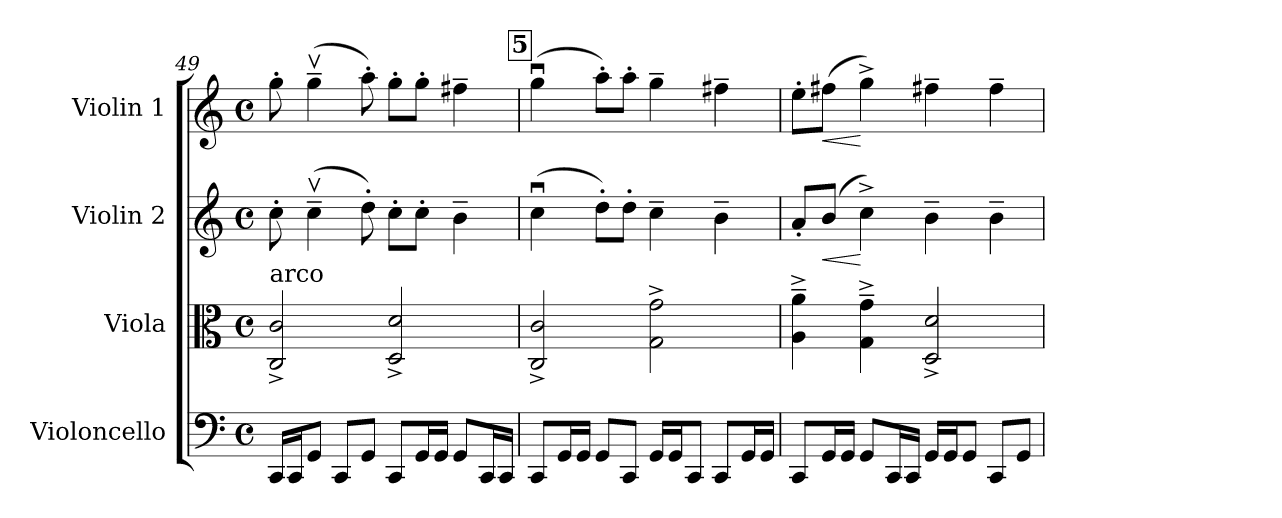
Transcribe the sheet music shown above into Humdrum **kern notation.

**kern	**kern	**kern	**dynam	**kern	**dynam
*part4	*part3	*part2	*part2	*part1	*part1
*staff4	*staff3	*staff2	*staff2	*staff1	*staff1
*I"Violoncello	*I"Viola	*I"Violin 2	*	*I"Violin 1	*
*I'Vc	*I'Vla	*I'Vln	*	*I'Vln	*
*clefF4	*clefC3	*clefG2	*	*clefG2	*
*k[]	*k[]	*k[]	*	*k[]	*
*M4/4	*M4/4	*M4/4	*	*M4/4	*
*met(c)	*met(c)	*met(c)	*	*met(c)	*
=49	=49	=49	=49	=49	=49
!	!LO:TX:a:t=arco	!	!	!	!
16CC/LL	2C/^ 2c/^	8cc'\	.	8gg'\	.
16CC/J	.	.	.	.	.
8GG/J	.	(4ccv~\	.	(4ggv~\	.
8CC/L	.	.	.	.	.
8GG/J	.	8dd'\)	.	8aa'\)	.
8CC/L	2D/^ 2d/^	8cc'\L	.	8gg'\L	.
16GG/L	.	8cc'\J	.	8gg'\J	.
16GG/JJ	.	.	.	.	.
8GG/L	.	4b~\	.	4ff#X~\	.
16CC/L	.	.	.	.	.
16CC/JJ	.	.	.	.	.
!!LO:REH:place=s1:a:B:cj:fs=14:t=5
=50	=50	=50	=50	=50	=50
8CC/L	2C/^ 2c/^	(4ccu\	.	(4ggu\	.
16GG/L	.	.	.	.	.
16GG/JJ	.	.	.	.	.
8GG/L	.	8dd'\L)	.	8aa'\L)	.
8CC/J	.	8dd'\J	.	8aa'\J	.
16GG/LL	2G\^ 2g\^	4cc~\	.	4gg~\	.
16GG/J	.	.	.	.	.
8CC/J	.	.	.	.	.
8CC/L	.	4b~\	.	4ff#X~\	.
16GG/L	.	.	.	.	.
16GG/JJ	.	.	.	.	.
!!LO:LB:g=z
=51	=51	=51	=51	=51	=51
8CC/L	4A\~^ 4a\~^	8a'/L	.	8ee'\L	.
!	!	!	!LO:HP:b	!	!LO:HP:b
16GG/L	.	(8b/J	<	(8ff#X\J	<
16GG/JJ	.	.	.	.	.
8GG/L	4G\~^ 4g\~^	4cc^\)	[	4gg^\)	[
16CC/L	.	.	.	.	.
16CC/JJ	.	.	.	.	.
16GG/LL	2D/^ 2d/^	4b~\	.	4ff#X~\	.
16GG/J	.	.	.	.	.
8GG/J	.	.	.	.	.
8CC/L	.	4b~\	.	4ff#~\	.
8GG/J	.	.	.	.	.
=	=	=	=	=	=
*-	*-	*-	*-	*-	*-
